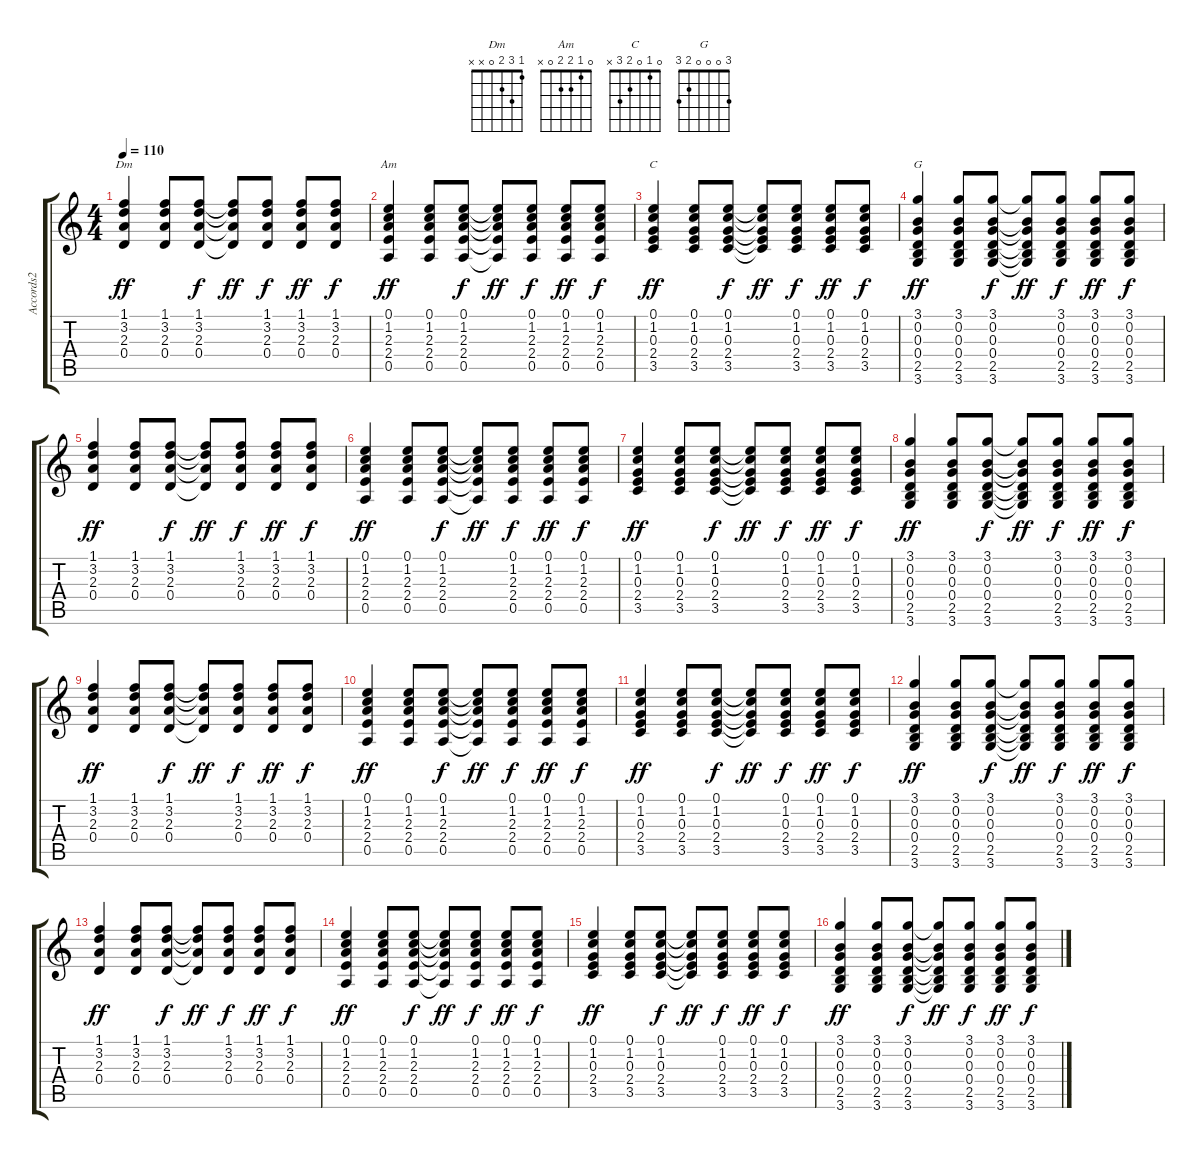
\track ("Accords2" "Accords2") {instrument acousticguitarsteel}
\staff {score tabs}
\tuning (E4 B3 G3 D3 A2 E2) {hide}
\chord ("Dm" 1 3 2 0 x x)
\chord ("Am" 0 1 2 2 0 x)
\chord ("C" 0 1 0 2 3 x)
\chord ("G" 3 0 0 0 2 3)
\ts (4 4)
\tempo 110
\clef g2
\ks c
(1.1 3.2 2.3 0.4).4{ch "Dm" dy ff} (1.1 3.2 2.3 0.4).8 (1.1 3.2 2.3 0.4).8{dy f} (1.1{t} 3.2{t} 2.3{t} 0.4{t}).8{dy ff} (1.1 3.2 2.3 0.4).8{dy f} (1.1 3.2 2.3 0.4).8{dy ff} (1.1 3.2 2.3 0.4).8{dy f} |
(0.1 1.2 2.3 2.4 0.5).4{ch "Am" dy ff} (0.1 1.2 2.3 2.4 0.5).8 (0.1 1.2 2.3 2.4 0.5).8{dy f} (0.1{t} 1.2{t} 2.3{t} 2.4{t} 0.5{t}).8{dy ff} (0.1 1.2 2.3 2.4 0.5).8{dy f} (0.1 1.2 2.3 2.4 0.5).8{dy ff} (0.1 1.2 2.3 2.4 0.5).8{dy f} |
(0.1 1.2 0.3 2.4 3.5).4{ch "C" dy ff} (0.1 1.2 0.3 2.4 3.5).8 (0.1 1.2 0.3 2.4 3.5).8{dy f} (0.1{t} 1.2{t} 0.3{t} 2.4{t} 3.5{t}).8{dy ff} (0.1 1.2 0.3 2.4 3.5).8{dy f} (0.1 1.2 0.3 2.4 3.5).8{dy ff} (0.1 1.2 0.3 2.4 3.5).8{dy f} |
(3.1 0.2 0.3 0.4 2.5 3.6).4{ch "G" dy ff} (3.1 0.2 0.3 0.4 2.5 3.6).8 (3.1 0.2 0.3 0.4 2.5 3.6).8{dy f} (3.1{t} 0.2{t} 0.3{t} 0.4{t} 2.5{t} 3.6{t}).8{dy ff} (3.1 0.2 0.3 0.4 2.5 3.6).8{dy f} (3.1 0.2 0.3 0.4 2.5 3.6).8{dy ff} (3.1 0.2 0.3 0.4 2.5 3.6).8{dy f} |
(1.1 3.2 2.3 0.4).4{dy ff} (1.1 3.2 2.3 0.4).8 (1.1 3.2 2.3 0.4).8{dy f} (1.1{t} 3.2{t} 2.3{t} 0.4{t}).8{dy ff} (1.1 3.2 2.3 0.4).8{dy f} (1.1 3.2 2.3 0.4).8{dy ff} (1.1 3.2 2.3 0.4).8{dy f} |
(0.1 1.2 2.3 2.4 0.5).4{dy ff} (0.1 1.2 2.3 2.4 0.5).8 (0.1 1.2 2.3 2.4 0.5).8{dy f} (0.1{t} 1.2{t} 2.3{t} 2.4{t} 0.5{t}).8{dy ff} (0.1 1.2 2.3 2.4 0.5).8{dy f} (0.1 1.2 2.3 2.4 0.5).8{dy ff} (0.1 1.2 2.3 2.4 0.5).8{dy f} |
(0.1 1.2 0.3 2.4 3.5).4{dy ff} (0.1 1.2 0.3 2.4 3.5).8 (0.1 1.2 0.3 2.4 3.5).8{dy f} (0.1{t} 1.2{t} 0.3{t} 2.4{t} 3.5{t}).8{dy ff} (0.1 1.2 0.3 2.4 3.5).8{dy f} (0.1 1.2 0.3 2.4 3.5).8{dy ff} (0.1 1.2 0.3 2.4 3.5).8{dy f} |
(3.1 0.2 0.3 0.4 2.5 3.6).4{dy ff} (3.1 0.2 0.3 0.4 2.5 3.6).8 (3.1 0.2 0.3 0.4 2.5 3.6).8{dy f} (3.1{t} 0.2{t} 0.3{t} 0.4{t} 2.5{t} 3.6{t}).8{dy ff} (3.1 0.2 0.3 0.4 2.5 3.6).8{dy f} (3.1 0.2 0.3 0.4 2.5 3.6).8{dy ff} (3.1 0.2 0.3 0.4 2.5 3.6).8{dy f} |
(1.1 3.2 2.3 0.4).4{dy ff} (1.1 3.2 2.3 0.4).8 (1.1 3.2 2.3 0.4).8{dy f} (1.1{t} 3.2{t} 2.3{t} 0.4{t}).8{dy ff} (1.1 3.2 2.3 0.4).8{dy f} (1.1 3.2 2.3 0.4).8{dy ff} (1.1 3.2 2.3 0.4).8{dy f} |
(0.1 1.2 2.3 2.4 0.5).4{dy ff} (0.1 1.2 2.3 2.4 0.5).8 (0.1 1.2 2.3 2.4 0.5).8{dy f} (0.1{t} 1.2{t} 2.3{t} 2.4{t} 0.5{t}).8{dy ff} (0.1 1.2 2.3 2.4 0.5).8{dy f} (0.1 1.2 2.3 2.4 0.5).8{dy ff} (0.1 1.2 2.3 2.4 0.5).8{dy f} |
(0.1 1.2 0.3 2.4 3.5).4{dy ff} (0.1 1.2 0.3 2.4 3.5).8 (0.1 1.2 0.3 2.4 3.5).8{dy f} (0.1{t} 1.2{t} 0.3{t} 2.4{t} 3.5{t}).8{dy ff} (0.1 1.2 0.3 2.4 3.5).8{dy f} (0.1 1.2 0.3 2.4 3.5).8{dy ff} (0.1 1.2 0.3 2.4 3.5).8{dy f} |
(3.1 0.2 0.3 0.4 2.5 3.6).4{dy ff} (3.1 0.2 0.3 0.4 2.5 3.6).8 (3.1 0.2 0.3 0.4 2.5 3.6).8{dy f} (3.1{t} 0.2{t} 0.3{t} 0.4{t} 2.5{t} 3.6{t}).8{dy ff} (3.1 0.2 0.3 0.4 2.5 3.6).8{dy f} (3.1 0.2 0.3 0.4 2.5 3.6).8{dy ff} (3.1 0.2 0.3 0.4 2.5 3.6).8{dy f} |
(1.1 3.2 2.3 0.4).4{dy ff} (1.1 3.2 2.3 0.4).8 (1.1 3.2 2.3 0.4).8{dy f} (1.1{t} 3.2{t} 2.3{t} 0.4{t}).8{dy ff} (1.1 3.2 2.3 0.4).8{dy f} (1.1 3.2 2.3 0.4).8{dy ff} (1.1 3.2 2.3 0.4).8{dy f} |
(0.1 1.2 2.3 2.4 0.5).4{dy ff} (0.1 1.2 2.3 2.4 0.5).8 (0.1 1.2 2.3 2.4 0.5).8{dy f} (0.1{t} 1.2{t} 2.3{t} 2.4{t} 0.5{t}).8{dy ff} (0.1 1.2 2.3 2.4 0.5).8{dy f} (0.1 1.2 2.3 2.4 0.5).8{dy ff} (0.1 1.2 2.3 2.4 0.5).8{dy f} |
(0.1 1.2 0.3 2.4 3.5).4{dy ff} (0.1 1.2 0.3 2.4 3.5).8 (0.1 1.2 0.3 2.4 3.5).8{dy f} (0.1{t} 1.2{t} 0.3{t} 2.4{t} 3.5{t}).8{dy ff} (0.1 1.2 0.3 2.4 3.5).8{dy f} (0.1 1.2 0.3 2.4 3.5).8{dy ff} (0.1 1.2 0.3 2.4 3.5).8{dy f} |
(3.1 0.2 0.3 0.4 2.5 3.6).4{dy ff} (3.1 0.2 0.3 0.4 2.5 3.6).8 (3.1 0.2 0.3 0.4 2.5 3.6).8{dy f} (3.1{t} 0.2{t} 0.3{t} 0.4{t} 2.5{t} 3.6{t}).8{dy ff} (3.1 0.2 0.3 0.4 2.5 3.6).8{dy f} (3.1 0.2 0.3 0.4 2.5 3.6).8{dy ff} (3.1 0.2 0.3 0.4 2.5 3.6).8{dy f}
